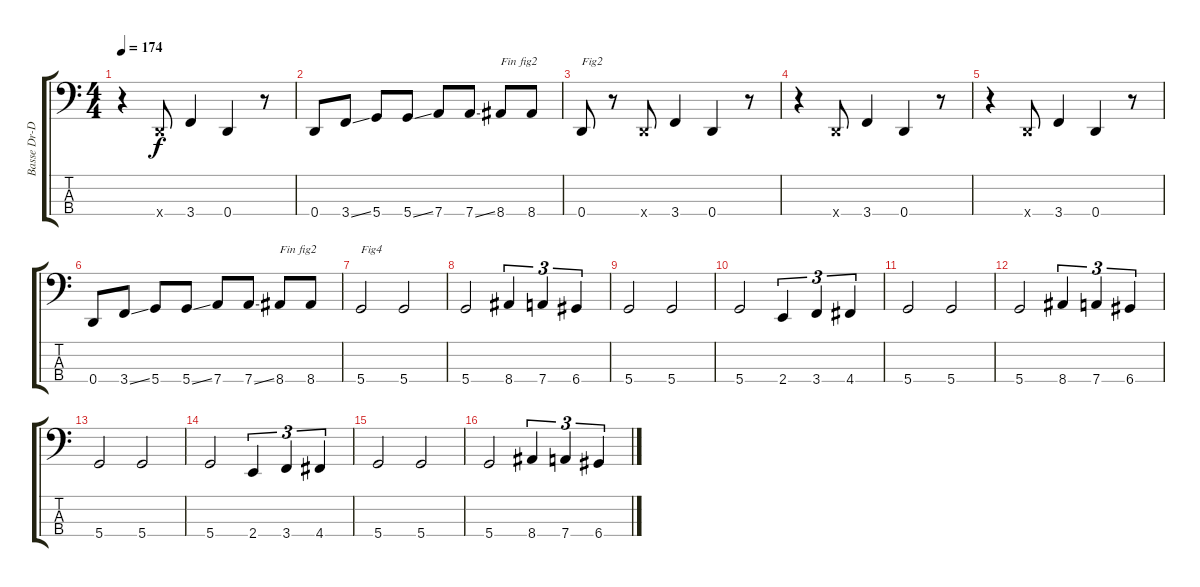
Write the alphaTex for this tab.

\track ("Basse Dr-D" "Basse Dr-D") {instrument electricbasspick}
\staff {score tabs}
\tuning (G2 D2 A1 D1) {hide}
\ts (4 4)
\tempo 174
\clef f4
\ks c
r.4{dy f} 0.4{x}.8 3.4.4 0.4.4 r.8 |
0.4.8 3.4{ss}.8 5.4.8 5.4{ss}.8 7.4.8 7.4{ss}.8 8.4.8{txt "Fin fig2"} 8.4.8 |
0.4.8{txt "Fig2"} r.8 0.4{x}.8 3.4.4 0.4.4 r.8 |
r.4 0.4{x}.8 3.4.4 0.4.4 r.8 |
r.4 0.4{x}.8 3.4.4 0.4.4 r.8 |
0.4.8 3.4{ss}.8 5.4.8 5.4{ss}.8 7.4.8 7.4{ss}.8 8.4.8{txt "Fin fig2"} 8.4.8 |
5.4.2{txt "Fig4"} 5.4.2 |
5.4.2 8.4.4{tu (3 2)} 7.4.4{tu (3 2)} 6.4.4{tu (3 2)} |
5.4.2 5.4.2 |
5.4.2 2.4.4{tu (3 2)} 3.4.4{tu (3 2)} 4.4.4{tu (3 2)} |
5.4.2 5.4.2 |
5.4.2 8.4.4{tu (3 2)} 7.4.4{tu (3 2)} 6.4.4{tu (3 2)} |
5.4.2 5.4.2 |
5.4.2 2.4.4{tu (3 2)} 3.4.4{tu (3 2)} 4.4.4{tu (3 2)} |
5.4.2 5.4.2 |
5.4.2 8.4.4{tu (3 2)} 7.4.4{tu (3 2)} 6.4.4{tu (3 2)}
